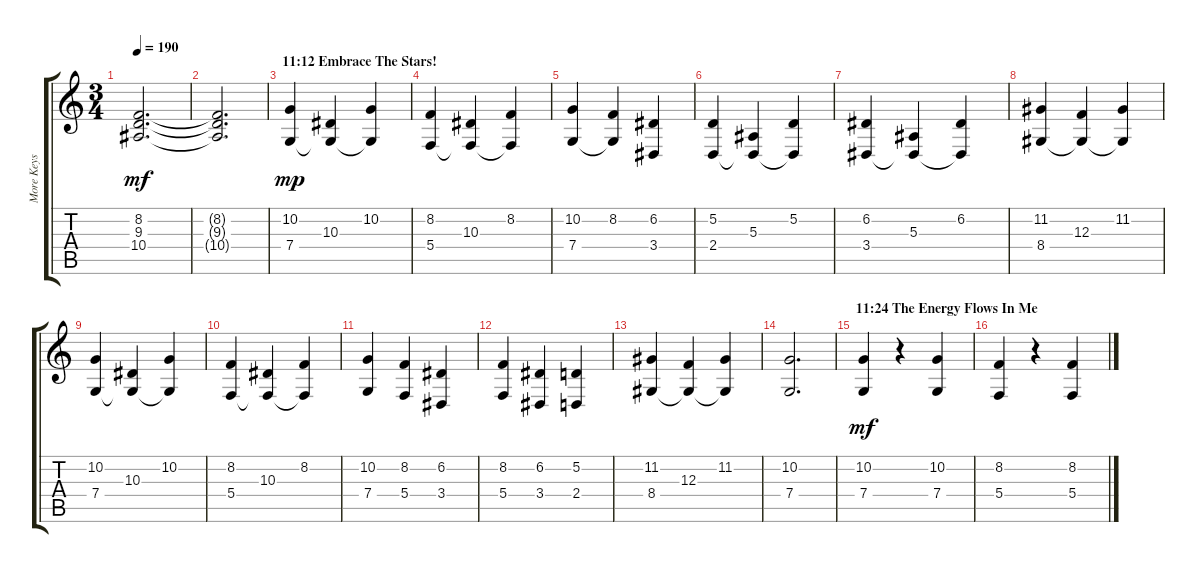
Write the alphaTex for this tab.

\track ("More Keys" "More Keys") {instrument stringensemble1}
\staff {score tabs}
\tuning (D4 A3 F3 C3 G2 C2) {hide}
\ts (3 4)
\tempo 190
\clef g2
\ks c
(8.2 9.3 10.4).2{d dy mf} |
(8.2{t} 9.3{t} 10.4{t}).2{d} |
\section ("" "11:12 Embrace The Stars!")
(10.2 7.4).4{dy mp} (10.3 7.4{t}).4 (10.2 7.4{t}).4 |
(8.2 5.4).4 (10.3 5.4{t}).4 (8.2 5.4{t}).4 |
(10.2 7.4).4 (8.2 7.4{t}).4 (6.2 3.4).4 |
(5.2 2.4).4 (5.3 2.4{t}).4 (5.2 2.4{t}).4 |
(6.2 3.4).4 (5.3 3.4{t}).4 (6.2 3.4{t}).4 |
(11.2 8.4).4 (12.3 8.4{t}).4 (11.2 8.4{t}).4 |
(10.2 7.4).4 (10.3 7.4{t}).4 (10.2 7.4{t}).4 |
(8.2 5.4).4 (10.3 5.4{t}).4 (8.2 5.4{t}).4 |
(10.2 7.4).4 (8.2 5.4).4 (6.2 3.4).4 |
(8.2 5.4).4 (6.2 3.4).4 (5.2 2.4).4 |
(11.2 8.4).4 (12.3 8.4{t}).4 (11.2 8.4{t}).4 |
(10.2 7.4).2{d} |
\section ("" "11:24 The Energy Flows In Me")
(10.2 7.4).4{dy mf} r.4 (10.2 7.4).4 |
(8.2 5.4).4 r.4 (8.2 5.4).4
